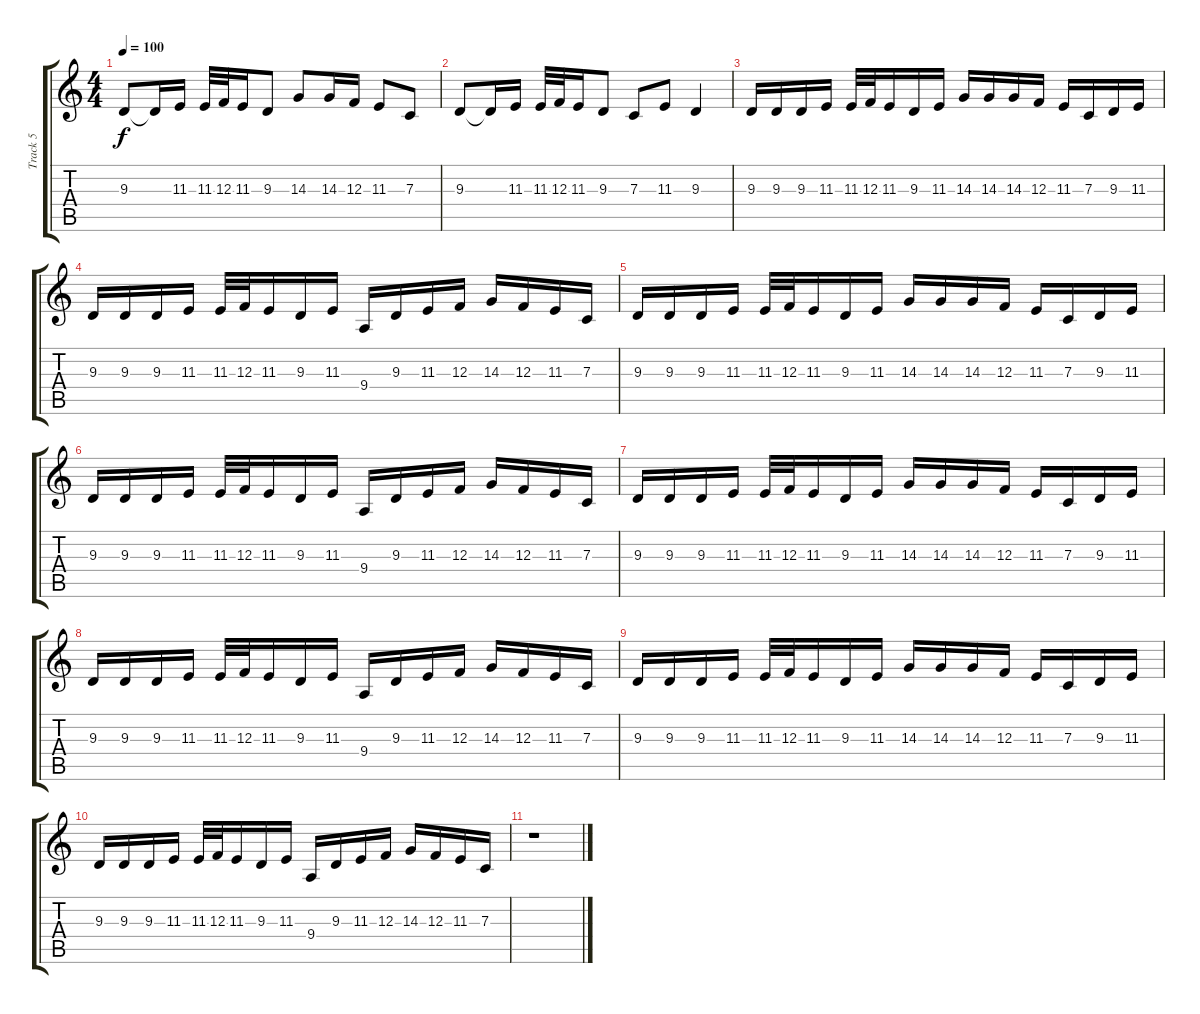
\track ("Track 5" "Track 5") {instrument accordion}
\staff {score tabs}
\tuning (D4 A3 F3 C3 G2 D2) {hide}
\ts (4 4)
\tempo 100
\clef g2
\ks c
9.3.8{dy f} 9.3{t}.16 11.3.16 11.3.32 12.3.32 11.3.16 9.3.8 14.3.8 14.3.16 12.3.16 11.3.8 7.3.8 |
9.3.8 9.3{t}.16 11.3.16 11.3.32 12.3.32 11.3.16 9.3.8 7.3.8 11.3.8 9.3.4 |
9.3.16 9.3.16 9.3.16 11.3.16 11.3.32 12.3.32 11.3.16 9.3.16 11.3.16 14.3.16 14.3.16 14.3.16 12.3.16 11.3.16 7.3.16 9.3.16 11.3.16 |
9.3.16 9.3.16 9.3.16 11.3.16 11.3.32 12.3.32 11.3.16 9.3.16 11.3.16 9.4.16 9.3.16 11.3.16 12.3.16 14.3.16 12.3.16 11.3.16 7.3.16 |
9.3.16 9.3.16 9.3.16 11.3.16 11.3.32 12.3.32 11.3.16 9.3.16 11.3.16 14.3.16 14.3.16 14.3.16 12.3.16 11.3.16 7.3.16 9.3.16 11.3.16 |
9.3.16 9.3.16 9.3.16 11.3.16 11.3.32 12.3.32 11.3.16 9.3.16 11.3.16 9.4.16 9.3.16 11.3.16 12.3.16 14.3.16 12.3.16 11.3.16 7.3.16 |
9.3.16 9.3.16 9.3.16 11.3.16 11.3.32 12.3.32 11.3.16 9.3.16 11.3.16 14.3.16 14.3.16 14.3.16 12.3.16 11.3.16 7.3.16 9.3.16 11.3.16 |
9.3.16 9.3.16 9.3.16 11.3.16 11.3.32 12.3.32 11.3.16 9.3.16 11.3.16 9.4.16 9.3.16 11.3.16 12.3.16 14.3.16 12.3.16 11.3.16 7.3.16 |
9.3.16 9.3.16 9.3.16 11.3.16 11.3.32 12.3.32 11.3.16 9.3.16 11.3.16 14.3.16 14.3.16 14.3.16 12.3.16 11.3.16 7.3.16 9.3.16 11.3.16 |
9.3.16 9.3.16 9.3.16 11.3.16 11.3.32 12.3.32 11.3.16 9.3.16 11.3.16 9.4.16 9.3.16 11.3.16 12.3.16 14.3.16 12.3.16 11.3.16 7.3.16 |
r.1
